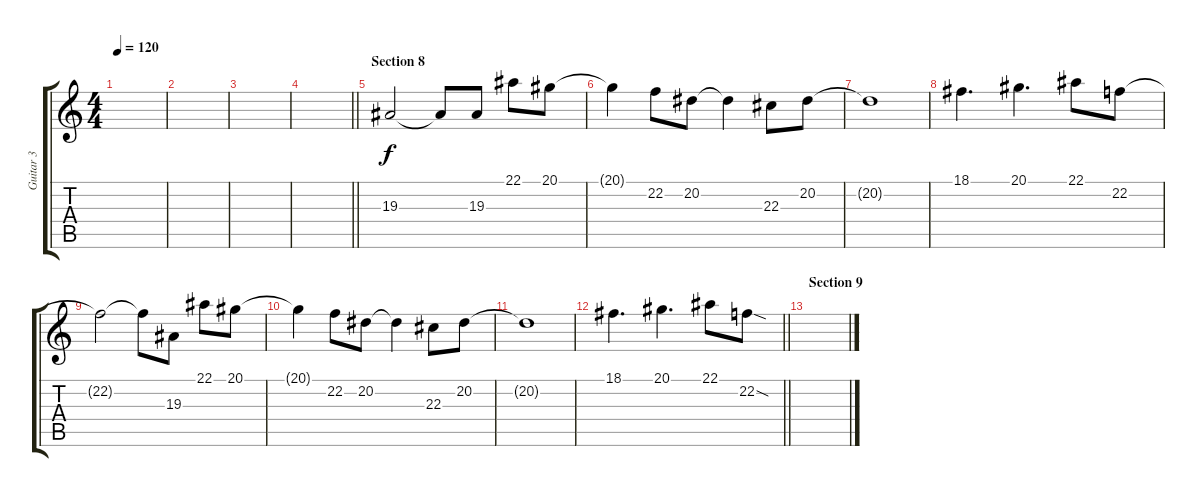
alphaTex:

\track ("Guitar 3" "Guitar 3") {instrument lead1square}
\staff {score tabs}
\tuning (C4 G3 Eb3 Bb2 F2 C2) {hide}
\ts (4 4)
\tempo 120
\clef g2
\ks c
|
|
|
\barLineRight lightlight
|
\section ("" "Section 8")
19.3.2 19.3{t}.8 19.3.8 22.1.8 20.1.8 |
20.1{t}.4 22.2.8 20.2.8 20.2{t}.4 22.3.8 20.2.8 |
20.2{t}.1 |
18.1.4{d} 20.1.4{d} 22.1.8 22.2.8 |
22.2{t}.2 22.2{t}.8 19.3.8 22.1.8 20.1.8 |
20.1{t}.4 22.2.8 20.2.8 20.2{t}.4 22.3.8 20.2.8 |
20.2{t}.1 |
\barLineRight lightlight
18.1.4{d} 20.1.4{d} 22.1.8 22.2{sod}.8 |
\section ("" "Section 9")
